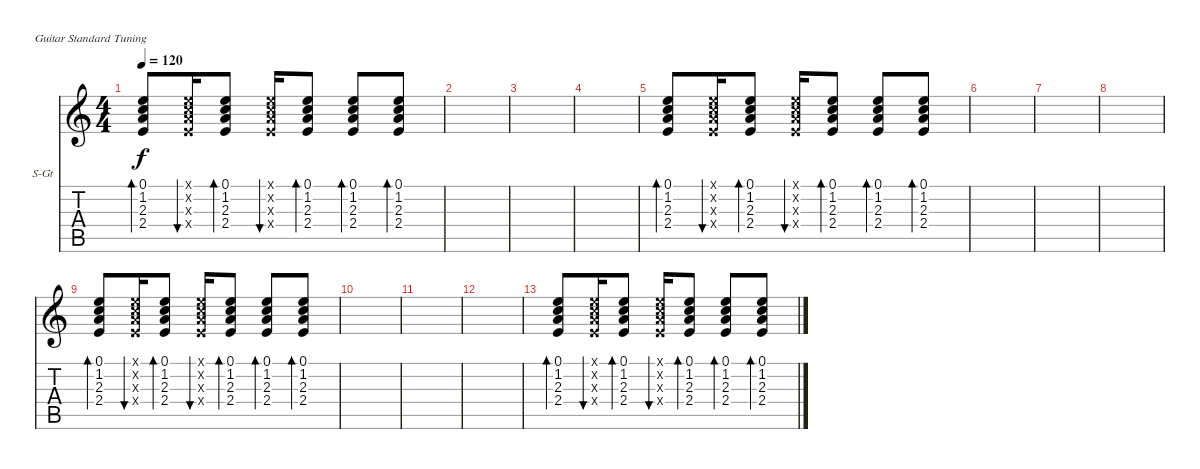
\bracketExtendMode nobrackets
\firstSystemTrackNameOrientation horizontal
\otherSystemsTrackNameOrientation horizontal
\track ("Steel Guitar" "S-Gt") {instrument acousticguitarsteel}
\staff {score tabs}
\tuning (E4 B3 G3 D3 A2 E2)
\ts (4 4)
\tempo 120
\clef g2
\ks c
(1.2 2.3 0.1 2.4).8{bd 30 dy f} (1.2{x} 2.3{x} 0.1{x} 2.4{x}).16{bu 30} (1.2 2.3 0.1 2.4).8{bd 30} (1.2{x} 2.3{x} 0.1{x} 2.4{x}).16{bu 30} (1.2 2.3 0.1 2.4).8{bd 30} (1.2 2.3 0.1 2.4).8{bd 30} (1.2 2.3 0.1 2.4).8{bd 30} |
|
|
|
(1.2 2.3 0.1 2.4).8{bd 30} (1.2{x} 2.3{x} 0.1{x} 2.4{x}).16{bu 30} (1.2 2.3 0.1 2.4).8{bd 30} (1.2{x} 2.3{x} 0.1{x} 2.4{x}).16{bu 30} (1.2 2.3 0.1 2.4).8{bd 30} (1.2 2.3 0.1 2.4).8{bd 30} (1.2 2.3 0.1 2.4).8{bd 30} |
|
|
|
(1.2 2.3 0.1 2.4).8{bd 30} (1.2{x} 2.3{x} 0.1{x} 2.4{x}).16{bu 30} (1.2 2.3 0.1 2.4).8{bd 30} (1.2{x} 2.3{x} 0.1{x} 2.4{x}).16{bu 30} (1.2 2.3 0.1 2.4).8{bd 30} (1.2 2.3 0.1 2.4).8{bd 30} (1.2 2.3 0.1 2.4).8{bd 30} |
|
|
|
(1.2 2.3 0.1 2.4).8{bd 30} (1.2{x} 2.3{x} 0.1{x} 2.4{x}).16{bu 30} (1.2 2.3 0.1 2.4).8{bd 30} (1.2{x} 2.3{x} 0.1{x} 2.4{x}).16{bu 30} (1.2 2.3 0.1 2.4).8{bd 30} (1.2 2.3 0.1 2.4).8{bd 30} (1.2 2.3 0.1 2.4).8{bd 30}
